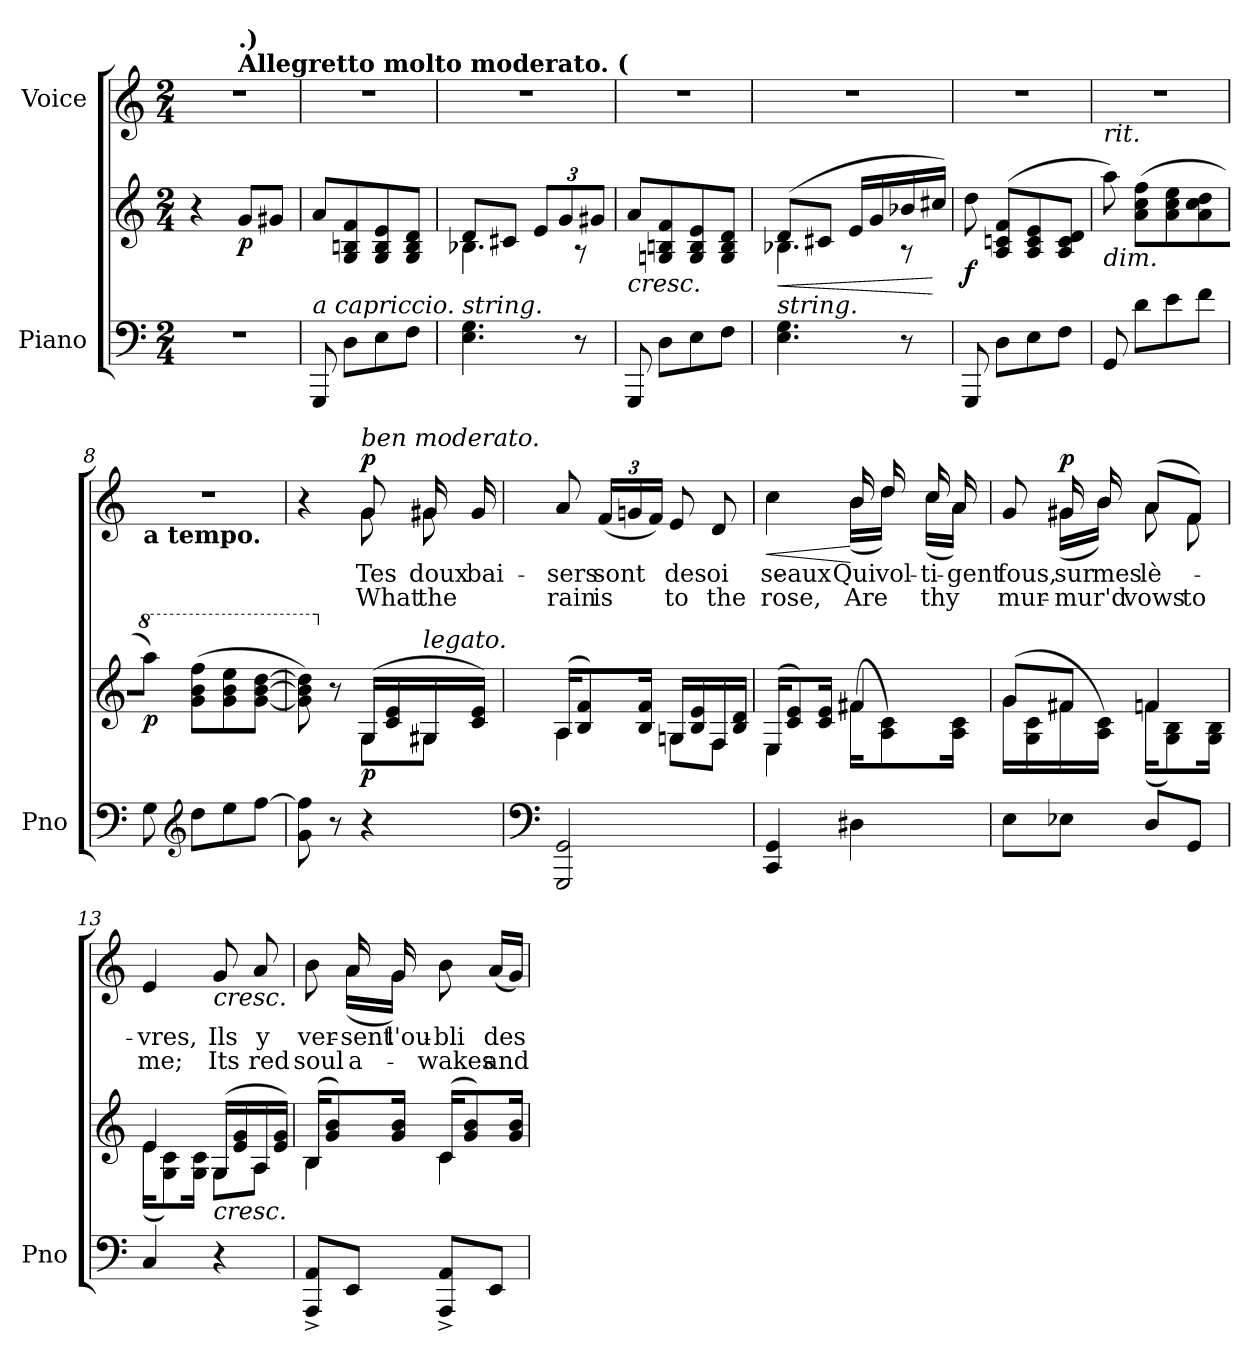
**kern	**kern	**dynam	**kern	**text	**text	**dynam
*part2	*part2	*part2	*part1	*part1	*part1	*part1
*staff3	*staff2	*staff2/3	*staff1	*staff1	*staff1	*staff1
*I"Piano	*	*	*I"Voice	*	*	*
*I'Pno	*	*	*	*	*	*
*clefF4	*clefG2	*	*clefG2	*	*	*
*k[]	*k[]	*	*k[]	*	*	*
*M2/4	*M2/4	*	*M2/4	*	*	*
=1	=1	=1	=1	=1	=1	=1
*	*	*	*^	*	*	*
2r	4r	.	2r	4ryy	.	.	.
*	*	*	*MM72	*	*	*	*
!	!	!	!	!LO:TX:a:B:t=Allegretto molto moderato. (	!	!	!
!	!	!	!	!LO:TX:a:B:t=.)	!	!	!
!	!	!LO:DY:b	!	!	!	!	!
.	8g/L	p	.	4ryy	.	.	.
.	8g#X/J	.	.	.	.	.	.
=2	=2	=2	=2	=2	=2	=2	=2
!LO:TX:i:t=a capriccio.	!	!	!	!	!	!	!
*	*	*	*v	*v	*	*	*
8GGG/	8a/L	.	2r	.	.	.
8D\L	8G/ 8Bn/ 8f/	.	.	.	.	.
8E\	8G/ 8B/ 8e/	.	.	.	.	.
8F\J	8G/ 8B/ 8d/J	.	.	.	.	.
=3	=3	=3	=3	=3	=3	=3
*	*^	*	*	*	*	*
!LO:TX:i:t=string.	!	!	!	!	!	!	!
4.E\ 4.G\	8d/L	4.B-X\	.	2r	.	.	.
.	8c#X/J	.	.	.	.	.	.
*	*Xbrackettup	*	*	*	*	*	*
.	12e/L	.	.	.	.	.	.
.	12g/	.	.	.	.	.	.
8r	.	8r	.	.	.	.	.
.	12g#X/J	.	.	.	.	.	.
*	*v	*v	*	*	*	*	*
=4	=4	=4	=4	=4	=4	=4
!	!LO:TX:b:i:t=cresc.	!	!	!	!	!
8GGG/	8a/L	.	2r	.	.	.
8D\L	8Gn/ 8Bn/ 8f/	.	.	.	.	.
8E\	8G/ 8B/ 8e/	.	.	.	.	.
8F\J	8G/ 8B/ 8d/J	.	.	.	.	.
=5	=5	=5	=5	=5	=5	=5
!LO:TX:i:t=string.	!	!	!	!	!	!
!	!	!LO:HP:b	!	!	!	!
*	*^	*	*	*	*	*
4.E\ 4.G\	(8d/L	4.B-X\	<	2r	.	.	.
.	8c#X/J	.	.	.	.	.	.
.	16e/LL	.	.	.	.	.	.
.	16g/	.	.	.	.	.	.
8r	16b-X/	8r	.	.	.	.	.
.	16cc#X/JJ)	.	[	.	.	.	.
*	*v	*v	*	*	*	*	*
=6	=6	=6	=6	=6	=6	=6
!	!	!LO:DY:b	!	!	!	!
8GGG/	8dd\	f	2r	.	.	.
8D\L	(8A/ 8cn/ 8f/L	.	.	.	.	.
8E\	8A/ 8c/ 8e/	.	.	.	.	.
8F\J	8A/ 8c/ 8d/J	.	.	.	.	.
=7	=7	=7	=7	=7	=7	=7
!	!	!	!LO:TX:b:i:t=rit.	!	!	!
!	!LO:TX:b:i:t=dim.	!	!	!	!	!
8GG/	8aa\)	.	2r	.	.	.
8d\L	(8a\ 8cc\ 8ff\L	.	.	.	.	.
8e\	8a\ 8cc\ 8ee\	.	.	.	.	.
8f\J	8a\ 8cc\ 8dd\	.	.	.	.	.
=8	=8	=8	=8	=8	=8	=8
*	*8va	*	*	*	*	*
!	!	!	!LO:TX:b:B:t=a tempo.	!	!	!
!	!	!LO:DY:b	!	!	!	!
8G\	8aaa\J)	p	2r	.	.	.
*clefG2	*	*	*	*	*	*
8dd\L	(8gg\ 8bb\ 8fff\L	.	.	.	.	.
8ee\	8gg\ 8bb\ 8eee\	.	.	.	.	.
[8ff\J	[8gg\ [8bb\ [8ddd\J	.	.	.	.	.
=9	=9	=9	=9	=9	=9	=9
*	*^	*	*^	*	*	*
8g\ 8ff\]	8gg\] 8bb\] 8ddd\])	4ryy	.	4r	4ryy	.	.	.
*	*X8va	*	*	*	*	*	*	*
8r	8r	.	.	.	.	.	.	.
!	!	!	!	!LO:TX:i:t=ben moderato.	!	!	!	!
!	!	!	!LO:DY:b	!	!	!	!	!LO:DY:b
4r	(16G/LL	8G\L	p	8g/	8g\	Tes	What	p
.	16c/ 16e/	.	.	.	.	.	.	.
!	!LO:TX:i:t=legato.	!	!	!	!	!	!	!
.	16G#X/	8G#\J	.	16g#X/	8g#\	doux	the	.
.	16c/ 16e/JJ)	.	.	16g#/	.	bai-	.	.
*	*	*	*	*v	*v	*	*	*
=10	=10	=10	=10	=10	=10	=10	=10
*clefF4	*	*	*	*	*	*	*
2GGG/ 2GG/	(16A/KL	4A\	.	8a/	-sers	rain	.
.	8B/ 8f/)	.	.	.	.	.	.
*	*	*	*	*Xbrackettup	*	*	*
.	.	.	.	(24f/LL	sont	is	.
.	.	.	.	24gn/	.	.	.
.	16B/ 16f/Jk	.	.	.	.	.	.
.	.	.	.	24f/JJ)	.	.	.
.	16Gn/LL	8G\L	.	8e/	des	to	.
.	16B/ 16e/	.	.	.	.	.	.
.	16F/	8F\J	.	8d/	oi-	the	.
.	16B/ 16d/JJ	.	.	.	.	.	.
=11	=11	=11	=11	=11	=11	=11	=11
!	!	!	!	!	!	!	!LO:HP:b
*	*	*	*	*^	*	*	*
4CC/ 4GG/	(16E/KL	4E\	.	4ryy	4cc\	-seaux	rose,	<
.	8c/ 8e/)	.	.	.	.	.	.	.
.	16c/ 16e/Jk	.	.	.	.	.	.	.
4D#X\	(16f#X\KL	4f#/	.	16b/	(16b\LL	Qui	Are	[
.	8A\ 8c\)	.	.	16dd/	16dd\JJ)	vol-	.	.
.	.	.	.	16cc/	(16cc\LL	-ti-	thy	.
.	16A\ 16c\Jk	.	.	16a/	16a\JJ)	-gent	.	.
=12	=12	=12	=12	=12	=12	=12	=12	=12
8E\L	(8g/L	16g\LL	.	8g/	8ryy	fous,	mur-	.
.	.	16G\ 16c\	.	.	.	.	.	.
!	!	!	!	!	!	!	!	!LO:DY:b
8E-X\J	8f#X/J	16f#\	.	16g#X/	(16g#\LL	sur	-mur'd	p
.	.	16A\ 16c\JJ)	.	16b/	16b\JJ)	mes	.	.
8D/L	4fn/	(16f\KL	.	(8a/L	8a\	lè-	vows	.
.	.	8G\ 8B\)	.	.	.	.	.	.
8GG/J	.	.	.	8f/J)	8f\	.	to	.
.	.	16G\ 16B\Jk	.	.	.	.	.	.
*	*	*	*	*v	*v	*	*	*
=13	=13	=13	=13	=13	=13	=13	=13
4C/	4e/	(16e\KL	.	4e/	-vres,	me;	.
.	.	8G\ 8c\)	.	.	.	.	.
.	.	16G\ 16c\Jk	.	.	.	.	.
!	!	!	!	!LO:TX:b:i:t=cresc.	!	!	!
!	!LO:TX:b:i:t=cresc.	!	!	!	!	!	!
4r	(16G/LL	8G\L	.	8g/	Ils	Its	.
.	16e/ 16g/	.	.	.	.	.	.
.	16A/	8A\J	.	8a/	y	red	.
.	16e/ 16g/JJ)	.	.	.	.	.	.
=14	=14	=14	=14	=14	=14	=14	=14
*	*	*	*	*^	*	*	*
8AAA/^ 8AA/^L	(16B/KL	4B\	.	8b\	8ryy	ver-	soul	.
.	8g/ 8b/)	.	.	.	.	.	.	.
8EE/J	.	.	.	16a/	(16a\LL	-sent	a-	.
.	16g/ 16b/Jk	.	.	16g/	16g\JJ)	l'ou-	.	.
8AAA/^ 8AA/^L	(16c/KL	4c\	.	8b\	4ryy	-bli	-wakes	.
.	8g/ 8b/)	.	.	.	.	.	.	.
8EE/J	.	.	.	(16a/LL	.	des	and	.
.	16g/ 16b/Jk	.	.	16g/JJ)	.	.	.	.
*	*v	*v	*	*	*	*	*	*
*	*	*	*v	*v	*	*	*
=	=	=	=	=	=	=
*-	*-	*-	*-	*-	*-	*-
